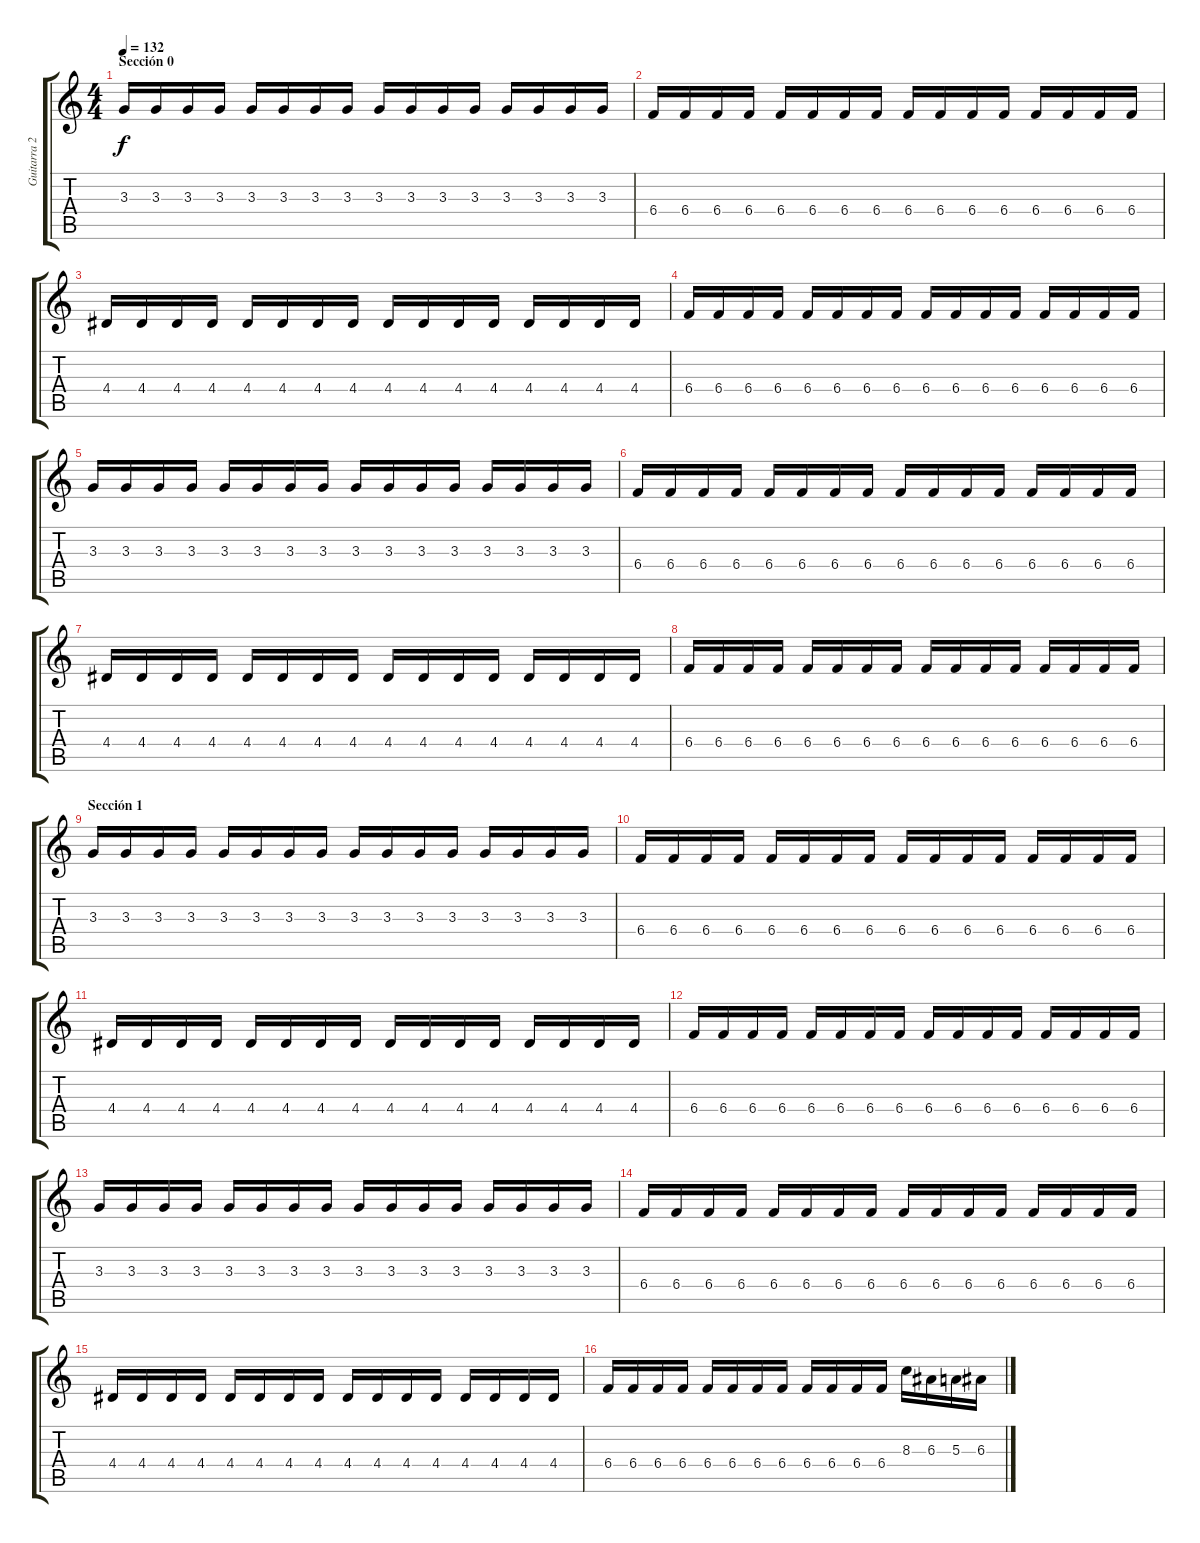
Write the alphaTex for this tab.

\track ("Guitarra 2" "Guitarra 2") {instrument overdrivenguitar}
\staff {score tabs}
\tuning (Db4 Ab3 E3 B2 Gb2 Db2) {hide}
\ts (4 4)
\section ("" "Sección 0")
\tempo 132
\clef g2
\ks c
3.3.16{dy f} 3.3.16 3.3.16 3.3.16 3.3.16 3.3.16 3.3.16 3.3.16 3.3.16 3.3.16 3.3.16 3.3.16 3.3.16 3.3.16 3.3.16 3.3.16 |
6.4.16 6.4.16 6.4.16 6.4.16 6.4.16 6.4.16 6.4.16 6.4.16 6.4.16 6.4.16 6.4.16 6.4.16 6.4.16 6.4.16 6.4.16 6.4.16 |
4.4.16 4.4.16 4.4.16 4.4.16 4.4.16 4.4.16 4.4.16 4.4.16 4.4.16 4.4.16 4.4.16 4.4.16 4.4.16 4.4.16 4.4.16 4.4.16 |
6.4.16 6.4.16 6.4.16 6.4.16 6.4.16 6.4.16 6.4.16 6.4.16 6.4.16 6.4.16 6.4.16 6.4.16 6.4.16 6.4.16 6.4.16 6.4.16 |
3.3.16 3.3.16 3.3.16 3.3.16 3.3.16 3.3.16 3.3.16 3.3.16 3.3.16 3.3.16 3.3.16 3.3.16 3.3.16 3.3.16 3.3.16 3.3.16 |
6.4.16 6.4.16 6.4.16 6.4.16 6.4.16 6.4.16 6.4.16 6.4.16 6.4.16 6.4.16 6.4.16 6.4.16 6.4.16 6.4.16 6.4.16 6.4.16 |
4.4.16 4.4.16 4.4.16 4.4.16 4.4.16 4.4.16 4.4.16 4.4.16 4.4.16 4.4.16 4.4.16 4.4.16 4.4.16 4.4.16 4.4.16 4.4.16 |
6.4.16 6.4.16 6.4.16 6.4.16 6.4.16 6.4.16 6.4.16 6.4.16 6.4.16 6.4.16 6.4.16 6.4.16 6.4.16 6.4.16 6.4.16 6.4.16 |
\section ("" "Sección 1")
3.3.16 3.3.16 3.3.16 3.3.16 3.3.16 3.3.16 3.3.16 3.3.16 3.3.16 3.3.16 3.3.16 3.3.16 3.3.16 3.3.16 3.3.16 3.3.16 |
6.4.16 6.4.16 6.4.16 6.4.16 6.4.16 6.4.16 6.4.16 6.4.16 6.4.16 6.4.16 6.4.16 6.4.16 6.4.16 6.4.16 6.4.16 6.4.16 |
4.4.16 4.4.16 4.4.16 4.4.16 4.4.16 4.4.16 4.4.16 4.4.16 4.4.16 4.4.16 4.4.16 4.4.16 4.4.16 4.4.16 4.4.16 4.4.16 |
6.4.16 6.4.16 6.4.16 6.4.16 6.4.16 6.4.16 6.4.16 6.4.16 6.4.16 6.4.16 6.4.16 6.4.16 6.4.16 6.4.16 6.4.16 6.4.16 |
3.3.16 3.3.16 3.3.16 3.3.16 3.3.16 3.3.16 3.3.16 3.3.16 3.3.16 3.3.16 3.3.16 3.3.16 3.3.16 3.3.16 3.3.16 3.3.16 |
6.4.16 6.4.16 6.4.16 6.4.16 6.4.16 6.4.16 6.4.16 6.4.16 6.4.16 6.4.16 6.4.16 6.4.16 6.4.16 6.4.16 6.4.16 6.4.16 |
4.4.16 4.4.16 4.4.16 4.4.16 4.4.16 4.4.16 4.4.16 4.4.16 4.4.16 4.4.16 4.4.16 4.4.16 4.4.16 4.4.16 4.4.16 4.4.16 |
6.4.16 6.4.16 6.4.16 6.4.16 6.4.16 6.4.16 6.4.16 6.4.16 6.4.16 6.4.16 6.4.16 6.4.16 8.3.16 6.3.16 5.3.16 6.3.16
